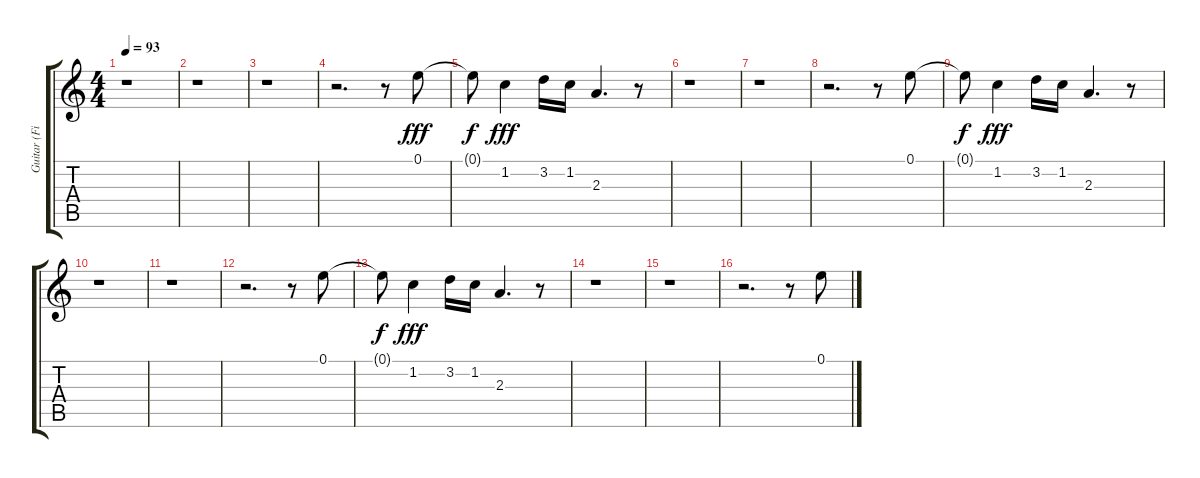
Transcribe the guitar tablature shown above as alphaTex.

\track ("Guitar (Fills)" "Guitar (Fi") {instrument electricguitarclean}
\staff {score tabs}
\tuning (E4 B3 G3 D3 A2 E2) {hide}
\ts (4 4)
\tempo 93
\clef g2
\ks c
r.1{dy fff} |
r.1 |
r.1 |
r.2{d} r.8 0.1.8 |
0.1{t}.8{dy f} 1.2.4{dy fff} 3.2.16 1.2.16 2.3.4{d} r.8 |
r.1 |
r.1 |
r.2{d} r.8 0.1.8 |
0.1{t}.8{dy f} 1.2.4{dy fff} 3.2.16 1.2.16 2.3.4{d} r.8 |
r.1 |
r.1 |
r.2{d} r.8 0.1.8 |
0.1{t}.8{dy f} 1.2.4{dy fff} 3.2.16 1.2.16 2.3.4{d} r.8 |
r.1 |
r.1 |
r.2{d} r.8 0.1.8
